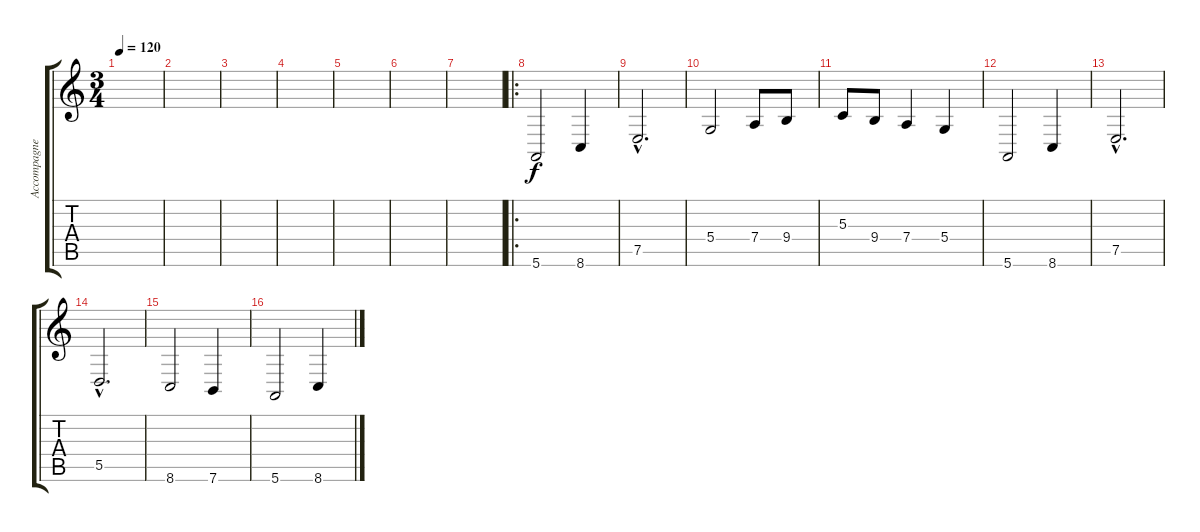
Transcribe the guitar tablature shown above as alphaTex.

\track ("Accompagnement" "Accompagne") {instrument stringensemble2}
\staff {score tabs}
\tuning (E4 B3 G3 D3 A2 E2) {hide}
\ts (3 4)
\tempo 120
\clef g2
\ks c
|
|
|
|
|
|
|
\ro
5.6.2 8.6.4 |
7.5{hac}.2{d} |
5.4.2 7.4.8{instrument stringensemble1} 9.4.8 |
5.3.8 9.4.8 7.4.4 5.4.4 |
5.6.2 8.6.4 |
7.5{hac}.2{d} |
5.5{hac}.2{d} |
8.6.2 7.6.4 |
5.6.2 8.6.4
